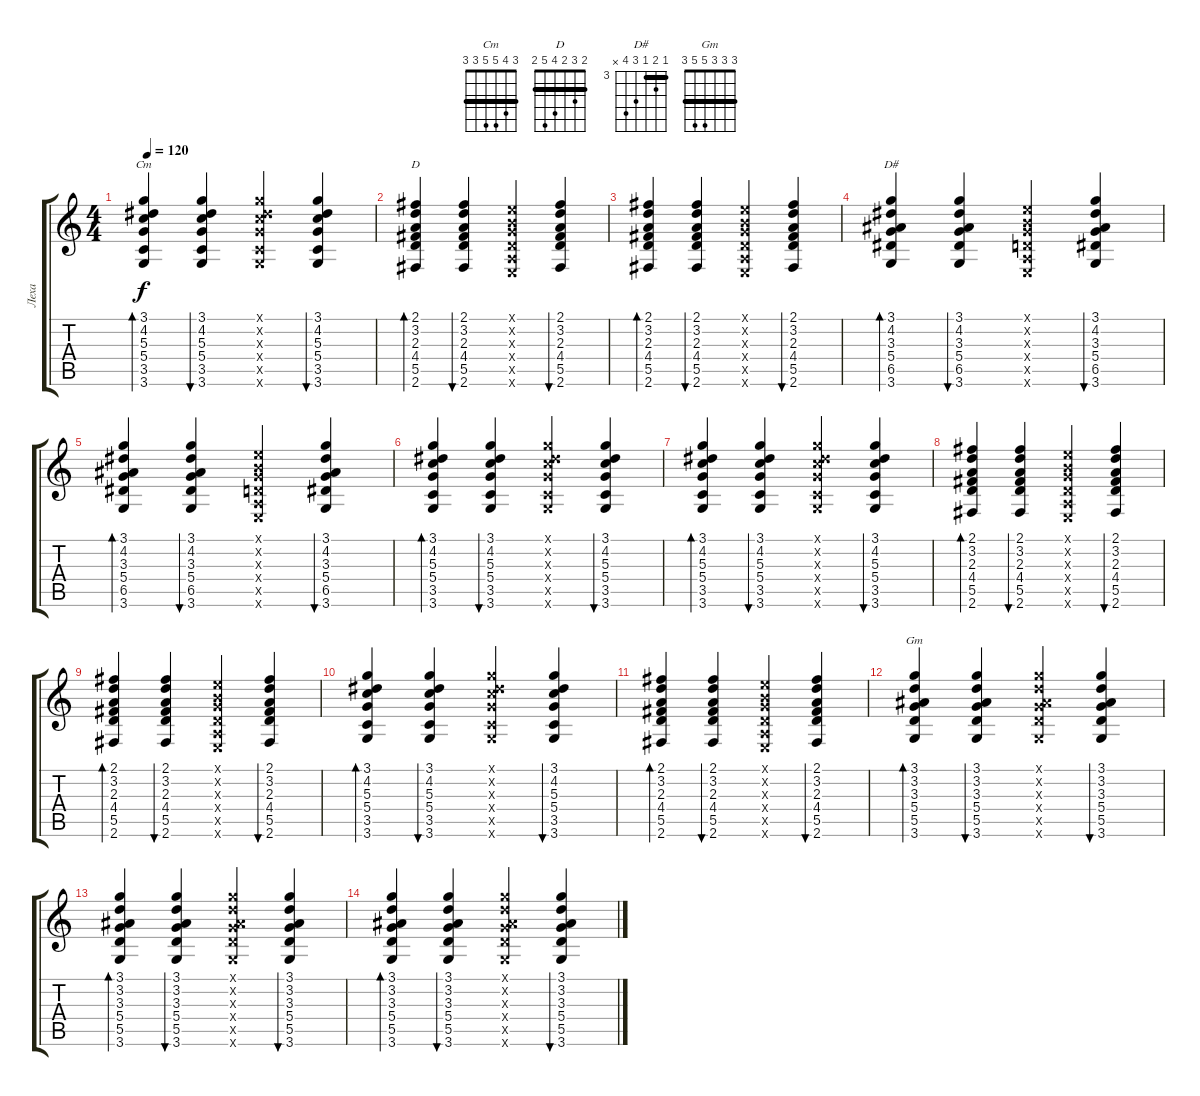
\track ("Леха" "Леха") {instrument acousticguitarsteel}
\staff {score tabs}
\tuning (E4 B3 G3 D3 A2 E2) {hide}
\chord ("Cm" 3 4 5 5 3 3) {barre 3}
\chord ("D" 2 3 2 4 5 2) {barre 2}
\chord ("D#" 3 4 3 5 6 x) {firstfret 3 barre 3}
\chord ("Gm" 3 3 3 5 5 3) {barre 3}
\ts (4 4)
\tempo 120
\clef g2
\ks c
(3.1 4.2 5.3 5.4 3.5 3.6).4{bd 60 ch "Cm" dy f} (3.1 4.2 5.3 5.4 3.5 3.6).4{bu 60} (3.1{x} 4.2{x} 5.3{x} 5.4{x} 3.5{x} 3.6{x}).4 (3.1 4.2 5.3 5.4 3.5 3.6).4{bu 60} |
(2.1 3.2 2.3 4.4 5.5 2.6).4{bd 60 ch "D"} (2.1 3.2 2.3 4.4 5.5 2.6).4{bu 60} (0.1{x} 0.2{x} 0.3{x} 0.4{x} 0.5{x} 0.6{x}).4 (2.1 3.2 2.3 4.4 5.5 2.6).4{bu 60} |
(2.1 3.2 2.3 4.4 5.5 2.6).4{bd 60} (2.1 3.2 2.3 4.4 5.5 2.6).4{bu 60} (0.1{x} 0.2{x} 0.3{x} 0.4{x} 0.5{x} 0.6{x}).4 (2.1 3.2 2.3 4.4 5.5 2.6).4{bu 60} |
(3.1 4.2 3.3 5.4 6.5 3.6).4{bd 60 ch "D#"} (3.1 4.2 3.3 5.4 6.5 3.6).4{bu 60} (0.1{x} 0.2{x} 0.3{x} 0.4{x} 0.5{x} 0.6{x}).4 (3.1 4.2 3.3 5.4 6.5 3.6).4{bu 60} |
(3.1 4.2 3.3 5.4 6.5 3.6).4{bd 60} (3.1 4.2 3.3 5.4 6.5 3.6).4{bu 60} (0.1{x} 0.2{x} 0.3{x} 0.4{x} 0.5{x} 0.6{x}).4 (3.1 4.2 3.3 5.4 6.5 3.6).4{bu 60} |
(3.1 4.2 5.3 5.4 3.5 3.6).4{bd 60} (3.1 4.2 5.3 5.4 3.5 3.6).4{bu 60} (3.1{x} 4.2{x} 5.3{x} 5.4{x} 3.5{x} 3.6{x}).4 (3.1 4.2 5.3 5.4 3.5 3.6).4{bu 60} |
(3.1 4.2 5.3 5.4 3.5 3.6).4{bd 60} (3.1 4.2 5.3 5.4 3.5 3.6).4{bu 60} (3.1{x} 4.2{x} 5.3{x} 5.4{x} 3.5{x} 3.6{x}).4 (3.1 4.2 5.3 5.4 3.5 3.6).4{bu 60} |
(2.1 3.2 2.3 4.4 5.5 2.6).4{bd 60} (2.1 3.2 2.3 4.4 5.5 2.6).4{bu 60} (0.1{x} 0.2{x} 0.3{x} 0.4{x} 0.5{x} 0.6{x}).4 (2.1 3.2 2.3 4.4 5.5 2.6).4{bu 60} |
(2.1 3.2 2.3 4.4 5.5 2.6).4{bd 60} (2.1 3.2 2.3 4.4 5.5 2.6).4{bu 60} (0.1{x} 0.2{x} 0.3{x} 0.4{x} 0.5{x} 0.6{x}).4 (2.1 3.2 2.3 4.4 5.5 2.6).4{bu 60} |
(3.1 4.2 5.3 5.4 3.5 3.6).4{bd 60} (3.1 4.2 5.3 5.4 3.5 3.6).4{bu 60} (3.1{x} 4.2{x} 5.3{x} 5.4{x} 3.5{x} 3.6{x}).4 (3.1 4.2 5.3 5.4 3.5 3.6).4{bu 60} |
(2.1 3.2 2.3 4.4 5.5 2.6).4{bd 60} (2.1 3.2 2.3 4.4 5.5 2.6).4{bu 60} (0.1{x} 0.2{x} 0.3{x} 0.4{x} 0.5{x} 0.6{x}).4 (2.1 3.2 2.3 4.4 5.5 2.6).4{bu 60} |
(3.1 3.2 3.3 5.4 5.5 3.6).4{bd 60 ch "Gm"} (3.1 3.2 3.3 5.4 5.5 3.6).4{bu 60} (3.1{x} 3.2{x} 3.3{x} 5.4{x} 5.5{x} 3.6{x}).4 (3.1 3.2 3.3 5.4 5.5 3.6).4{bu 60} |
(3.1 3.2 3.3 5.4 5.5 3.6).4{bd 60} (3.1 3.2 3.3 5.4 5.5 3.6).4{bu 60} (3.1{x} 3.2{x} 3.3{x} 5.4{x} 5.5{x} 3.6{x}).4 (3.1 3.2 3.3 5.4 5.5 3.6).4{bu 60} |
(3.1 3.2 3.3 5.4 5.5 3.6).4{bd 60} (3.1 3.2 3.3 5.4 5.5 3.6).4{bu 60} (3.1{x} 3.2{x} 3.3{x} 5.4{x} 5.5{x} 3.6{x}).4 (3.1 3.2 3.3 5.4 5.5 3.6).4{bu 60}
